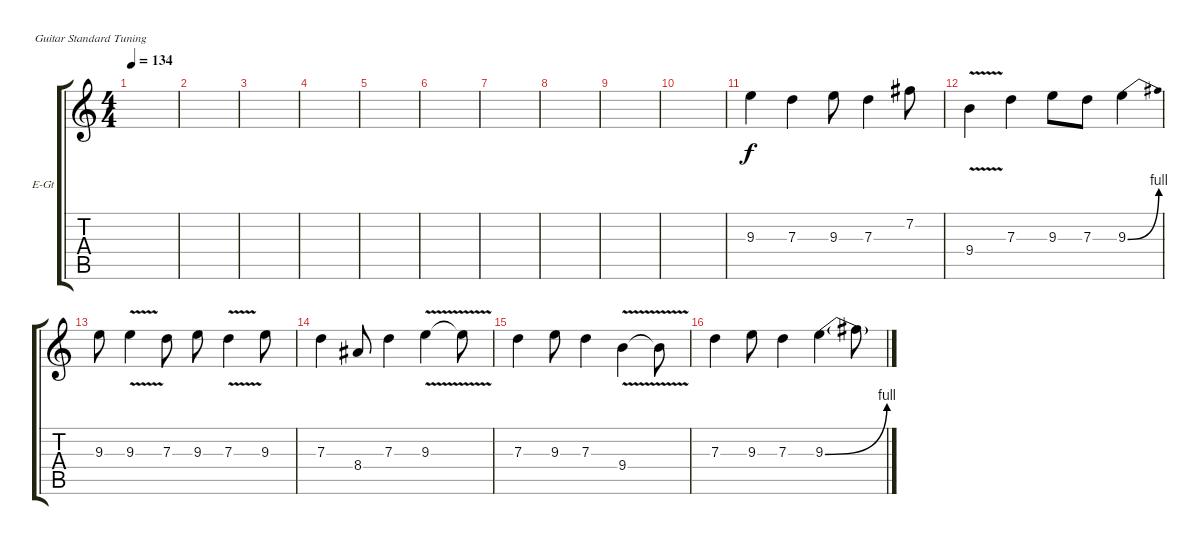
\defaultSystemsLayout 4
\bracketExtendMode groupsimilarinstruments
\firstSystemTrackNameOrientation horizontal
\otherSystemsTrackNameOrientation horizontal
\track ("Electric Guitar" "E-Gt") {instrument distortionguitar}
\staff {score tabs}
\tuning (E4 B3 G3 D3 A2 E2)
\ts (4 4)
\tempo 134
\clef g2
\ks c
|
|
|
|
|
|
|
|
|
|
9.3.4 7.3.4 9.3.8 7.3.4 7.2.8 |
9.4{v}.4 7.3.4 9.3.8 7.3.8 9.3{be (bend 0 0 15 4)}.4 |
9.3.8 9.3{v}.4 7.3.8 9.3.8 7.3{v}.4 9.3.8 |
7.3.4 8.4.8 7.3.4 9.3{v}.4 9.3{t}.8 |
7.3.4 9.3.8 7.3.4 9.4{v}.4 9.4{t}.8 |
7.3.4 9.3.8 7.3.4 9.3{be (bend 0 0 15 4)}.4 9.3{t}.8
